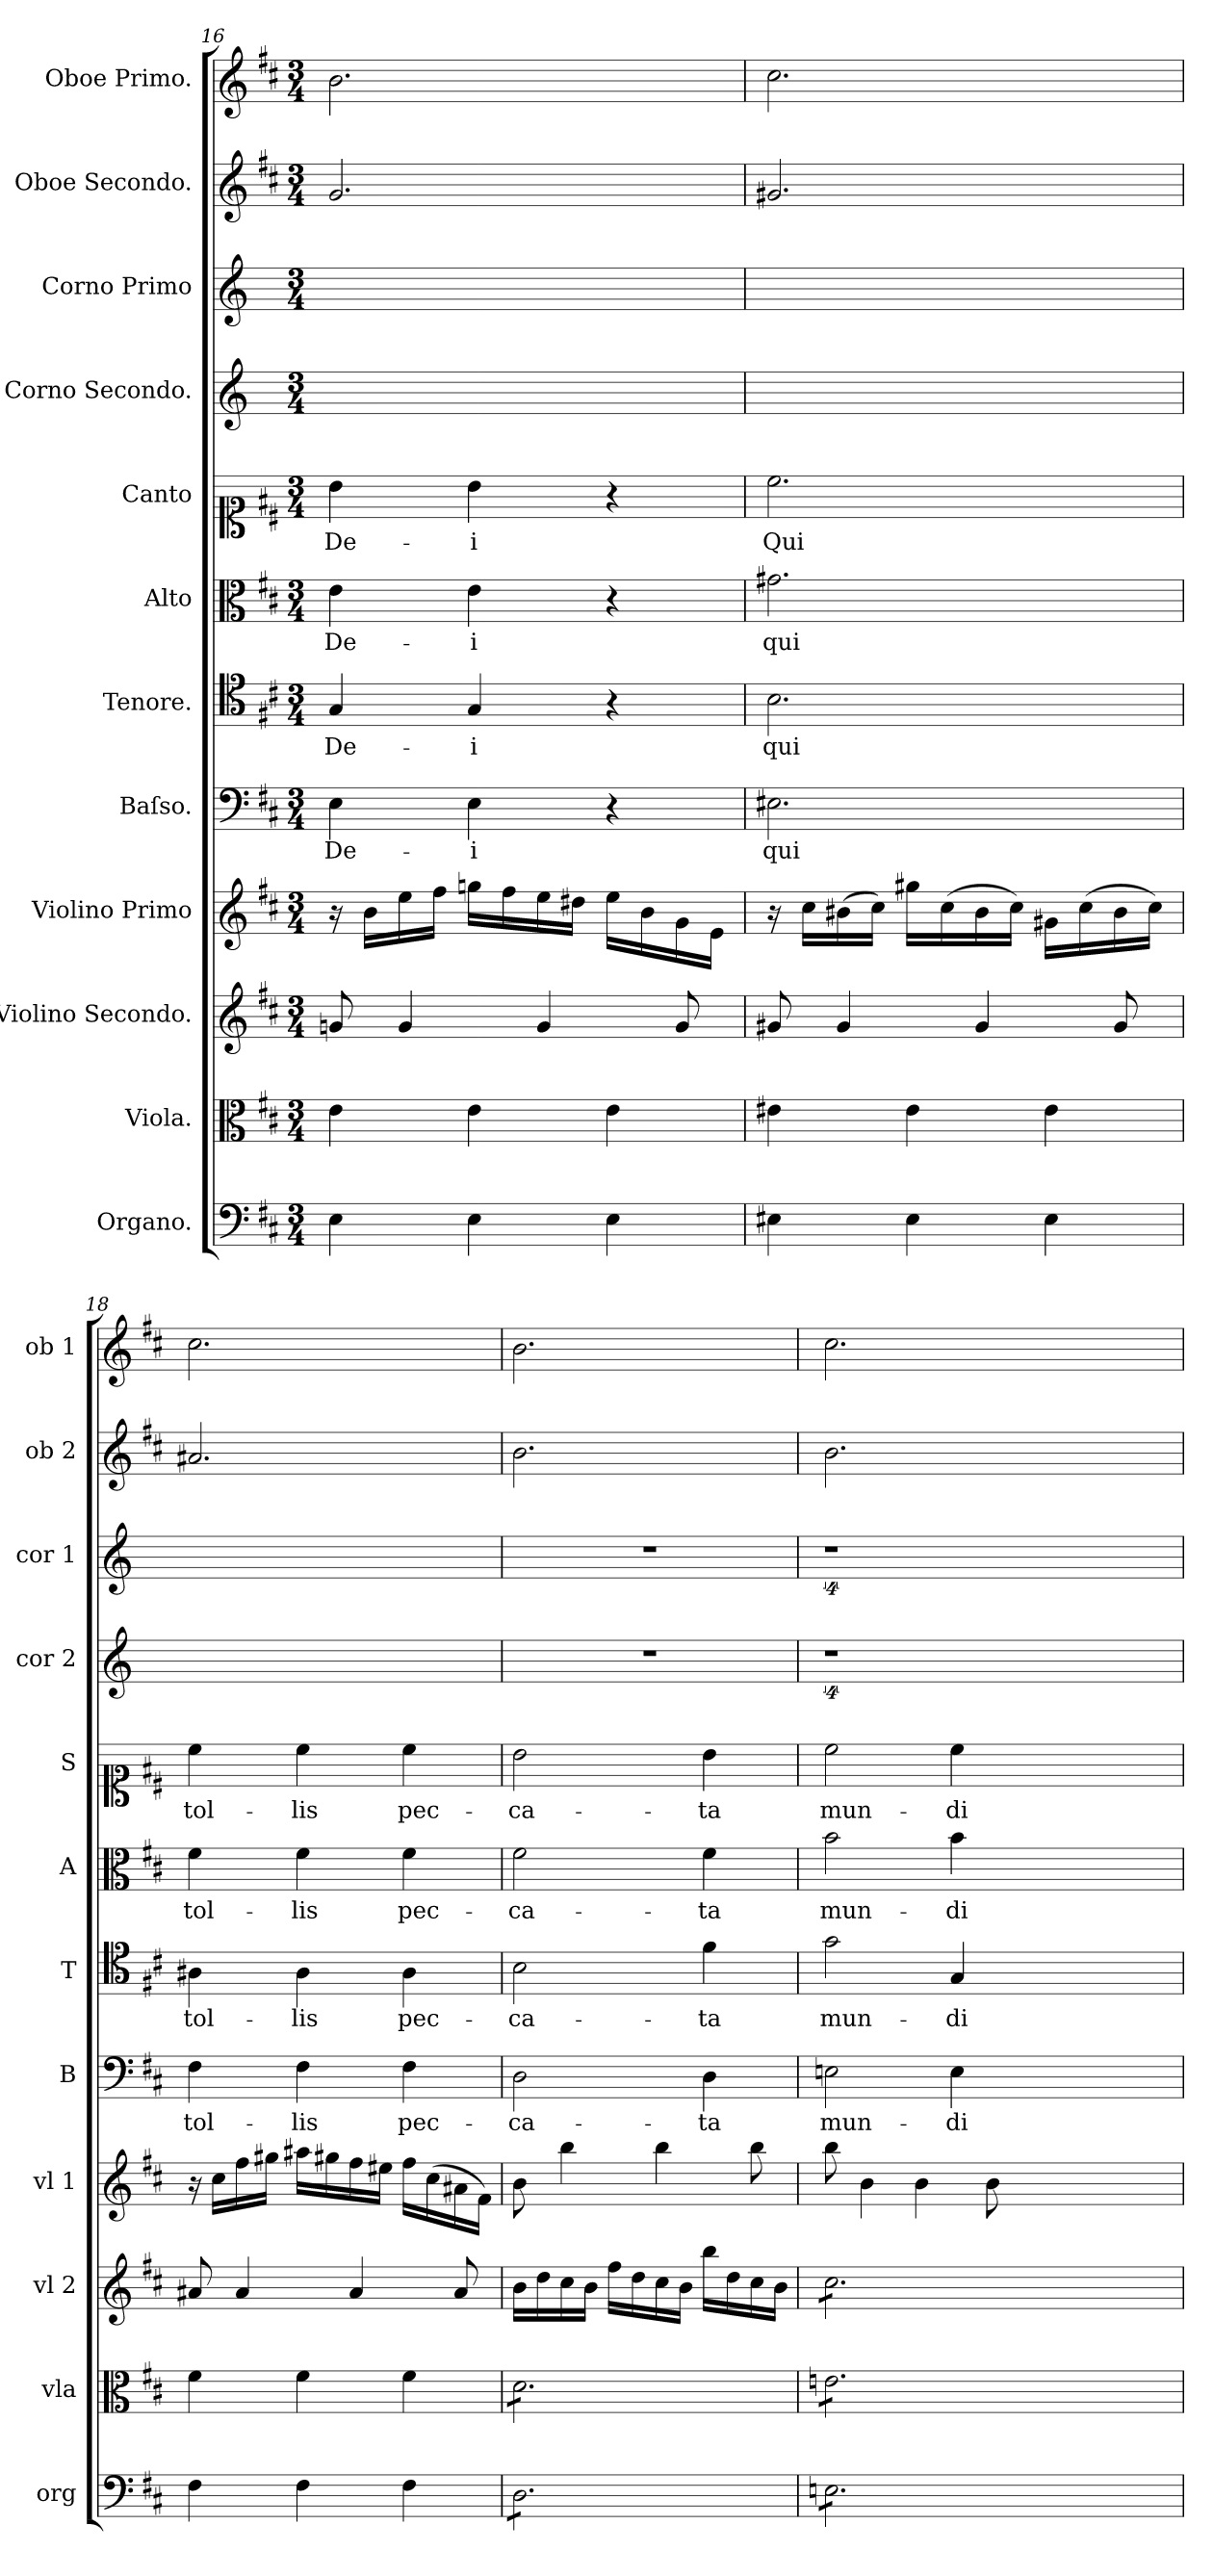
**kern	**kern	**kern	**kern	**kern	**text	**kern	**text	**kern	**text	**kern	**text	**kern	**kern	**kern	**kern
*part12	*part11	*part10	*part9	*part8	*part8	*part7	*part7	*part6	*part6	*part5	*part5	*part4	*part3	*part2	*part1
*staff12	*staff11	*staff10	*staff9	*staff8	*staff8	*staff7	*staff7	*staff6	*staff6	*staff5	*staff5	*staff4	*staff3	*staff2	*staff1
*I"Organo.	*I"Viola.	*I"Violino Secondo.	*I"Violino Primo	*I"Baſso.	*	*I"Tenore.	*	*I"Alto	*	*I"Canto	*	*I"Corno Secondo.	*I"Corno Primo	*I"Oboe Secondo.	*I"Oboe Primo.
*I'org	*I'vla	*I'vl 2	*I'vl 1	*I'B	*	*I'T	*	*I'A	*	*I'S	*	*I'cor 2	*I'cor 1	*I'ob 2	*I'ob 1
*clefF4	*clefC3	*clefG2	*clefG2	*clefF4	*	*clefC4	*	*clefC3	*	*clefC1	*	*clefG2	*clefG2	*clefG2	*clefG2
*	*	*	*	*	*	*	*	*	*	*	*	*ITrd6c10	*ITrd6c10	*	*
*k[f#c#]	*k[f#c#]	*k[f#c#]	*k[f#c#]	*k[f#c#]	*	*k[f#c#]	*	*k[f#c#]	*	*k[f#c#]	*	*k[f#c#]	*k[f#c#]	*k[f#c#]	*k[f#c#]
*b:	*b:	*b:	*b:	*b:	*	*b:	*	*b:	*	*b:	*	*b:	*b:	*b:	*b:
*M3/4	*M3/4	*M3/4	*M3/4	*M3/4	*	*M3/4	*	*M3/4	*	*M3/4	*	*M3/4	*M3/4	*M3/4	*M3/4
=16	=16	=16	=16	=16	=16	=16	=16	=16	=16	=16	=16	=16	=16	=16	=16
4E\	4e\	8gn/	16r	4E\	De-	4G/	De-	4e\	De-	4b\	De-	2.ryy	2.ryy	2.g/	2.b\
.	.	.	16b\LL	.	.	.	.	.	.	.	.	.	.	.	.
.	.	4g/	16ee\	.	.	.	.	.	.	.	.	.	.	.	.
.	.	.	16ff#\JJ	.	.	.	.	.	.	.	.	.	.	.	.
4E\	4e\	.	16ggn\LL	4E\	-i	4G/	-i	4e\	-i	4b\	-i	.	.	.	.
.	.	.	16ff#\	.	.	.	.	.	.	.	.	.	.	.	.
.	.	4g/	16ee\	.	.	.	.	.	.	.	.	.	.	.	.
.	.	.	16dd#X\JJ	.	.	.	.	.	.	.	.	.	.	.	.
4E\	4e\	.	16ee\LL	4r	.	4r	.	4r	.	4r	.	.	.	.	.
.	.	.	16b\	.	.	.	.	.	.	.	.	.	.	.	.
.	.	8g/	16g\	.	.	.	.	.	.	.	.	.	.	.	.
.	.	.	16e\JJ	.	.	.	.	.	.	.	.	.	.	.	.
=17	=17	=17	=17	=17	=17	=17	=17	=17	=17	=17	=17	=17	=17	=17	=17
4E#X\	4e#X\	8g#X/	16r	2.E#X\	qui	2.B\	qui	2.g#X\	qui	2.cc#\	Qui	2.ryy	2.ryy	2.g#X/	2.cc#\
.	.	.	16cc#\LL	.	.	.	.	.	.	.	.	.	.	.	.
.	.	4g#/	(>16b#X\	.	.	.	.	.	.	.	.	.	.	.	.
.	.	.	16cc#\JJ)	.	.	.	.	.	.	.	.	.	.	.	.
4E#\	4e#\	.	16gg#X\LL	.	.	.	.	.	.	.	.	.	.	.	.
.	.	.	(>16cc#\	.	.	.	.	.	.	.	.	.	.	.	.
.	.	4g#/	16b#\	.	.	.	.	.	.	.	.	.	.	.	.
.	.	.	16cc#\JJ)	.	.	.	.	.	.	.	.	.	.	.	.
4E#\	4e#\	.	16g#X\LL	.	.	.	.	.	.	.	.	.	.	.	.
.	.	.	(>16cc#\	.	.	.	.	.	.	.	.	.	.	.	.
.	.	8g#/	16b#\	.	.	.	.	.	.	.	.	.	.	.	.
.	.	.	16cc#\JJ)	.	.	.	.	.	.	.	.	.	.	.	.
=18	=18	=18	=18	=18	=18	=18	=18	=18	=18	=18	=18	=18	=18	=18	=18
4F#\	4f#\	8a#X/	16r	4F#\	tol-	4A#X\	tol-	4f#\	tol-	4cc#\	tol-	2.ryy	2.ryy	2.a#X/	2.cc#\
.	.	.	16cc#\LL	.	.	.	.	.	.	.	.	.	.	.	.
.	.	4a#/	16ff#\	.	.	.	.	.	.	.	.	.	.	.	.
.	.	.	16gg#X\JJ	.	.	.	.	.	.	.	.	.	.	.	.
4F#\	4f#\	.	16aa#X\LL	4F#\	-lis	4A#\	-lis	4f#\	-lis	4cc#\	-lis	.	.	.	.
.	.	.	16gg#X\	.	.	.	.	.	.	.	.	.	.	.	.
.	.	4a#/	16ff#\	.	.	.	.	.	.	.	.	.	.	.	.
.	.	.	16ee#X\JJ	.	.	.	.	.	.	.	.	.	.	.	.
4F#\	4f#\	.	16ff#\LL	4F#\	pec-	4A#\	pec-	4f#\	pec-	4cc#\	pec-	.	.	.	.
.	.	.	(>16cc#\	.	.	.	.	.	.	.	.	.	.	.	.
.	.	8a#/	16a#X\	.	.	.	.	.	.	.	.	.	.	.	.
.	.	.	16f#\JJ)	.	.	.	.	.	.	.	.	.	.	.	.
=19	=19	=19	=19	=19	=19	=19	=19	=19	=19	=19	=19	=19	=19	=19	=19
*tremolo	*	*	*	*	*	*	*	*	*	*	*	*	*	*	*
*	*tremolo	*	*	*	*	*	*	*	*	*	*	*	*	*	*
8D\L	8d\L	16b\LL	8b\	2D\	-ca-	2B\	-ca-	2f#\	-ca-	2b\	-ca-	2.r	2.r	2.b\	2.b\
.	.	16dd\	.	.	.	.	.	.	.	.	.	.	.	.	.
8D\	8d\	16cc#\	4bb\	.	.	.	.	.	.	.	.	.	.	.	.
.	.	16b\JJ	.	.	.	.	.	.	.	.	.	.	.	.	.
8D\	8d\	16ff#\LL	.	.	.	.	.	.	.	.	.	.	.	.	.
.	.	16dd\	.	.	.	.	.	.	.	.	.	.	.	.	.
8D\	8d\	16cc#\	4bb\	.	.	.	.	.	.	.	.	.	.	.	.
.	.	16b\JJ	.	.	.	.	.	.	.	.	.	.	.	.	.
8D\	8d\	16bb\LL	.	4D\	-ta	4f#\	-ta	4f#\	-ta	4b\	-ta	.	.	.	.
.	.	16dd\	.	.	.	.	.	.	.	.	.	.	.	.	.
8D\J	8d\J	16cc#\	8bb\	.	.	.	.	.	.	.	.	.	.	.	.
.	.	16b\JJ	.	.	.	.	.	.	.	.	.	.	.	.	.
=20	=20	=20	=20	=20	=20	=20	=20	=20	=20	=20	=20	=20	=20	=20	=20
*	*	*tremolo	*	*	*	*	*	*	*	*	*	*	*	*	*
8En\L	8en\L	8cc#\L	8bb\	2En\	mun-	2g\	mun-	2b\	mun-	2cc#\	mun-	4%9r	4%9r	2.b\	2.cc#\
8En\	8en\	8cc#\	4b\	.	.	.	.	.	.	.	.	.	.	.	.
8En\	8en\	8cc#\	.	.	.	.	.	.	.	.	.	.	.	.	.
8En\	8en\	8cc#\	4b\	.	.	.	.	.	.	.	.	.	.	.	.
8En\	8en\	8cc#\	.	4E\	-di	4G/	-di	4b\	-di	4cc#\	-di	.	.	.	.
8En\J	8en\J	8cc#\J	8b\	.	.	.	.	.	.	.	.	.	.	.	.
*	*	*Xtremolo	*	*	*	*	*	*	*	*	*	*	*	*	*
*	*Xtremolo	*	*	*	*	*	*	*	*	*	*	*	*	*	*
*Xtremolo	*	*	*	*	*	*	*	*	*	*	*	*	*	*	*
1.ryy	1.ryy	1.ryy	1.ryy	1.ryy	.	1.ryy	.	1.ryy	.	1.ryy	.	.	.	1.ryy	1.ryy
=	=	=	=	=	=	=	=	=	=	=	=	=	=	=	=
*-	*-	*-	*-	*-	*-	*-	*-	*-	*-	*-	*-	*-	*-	*-	*-
